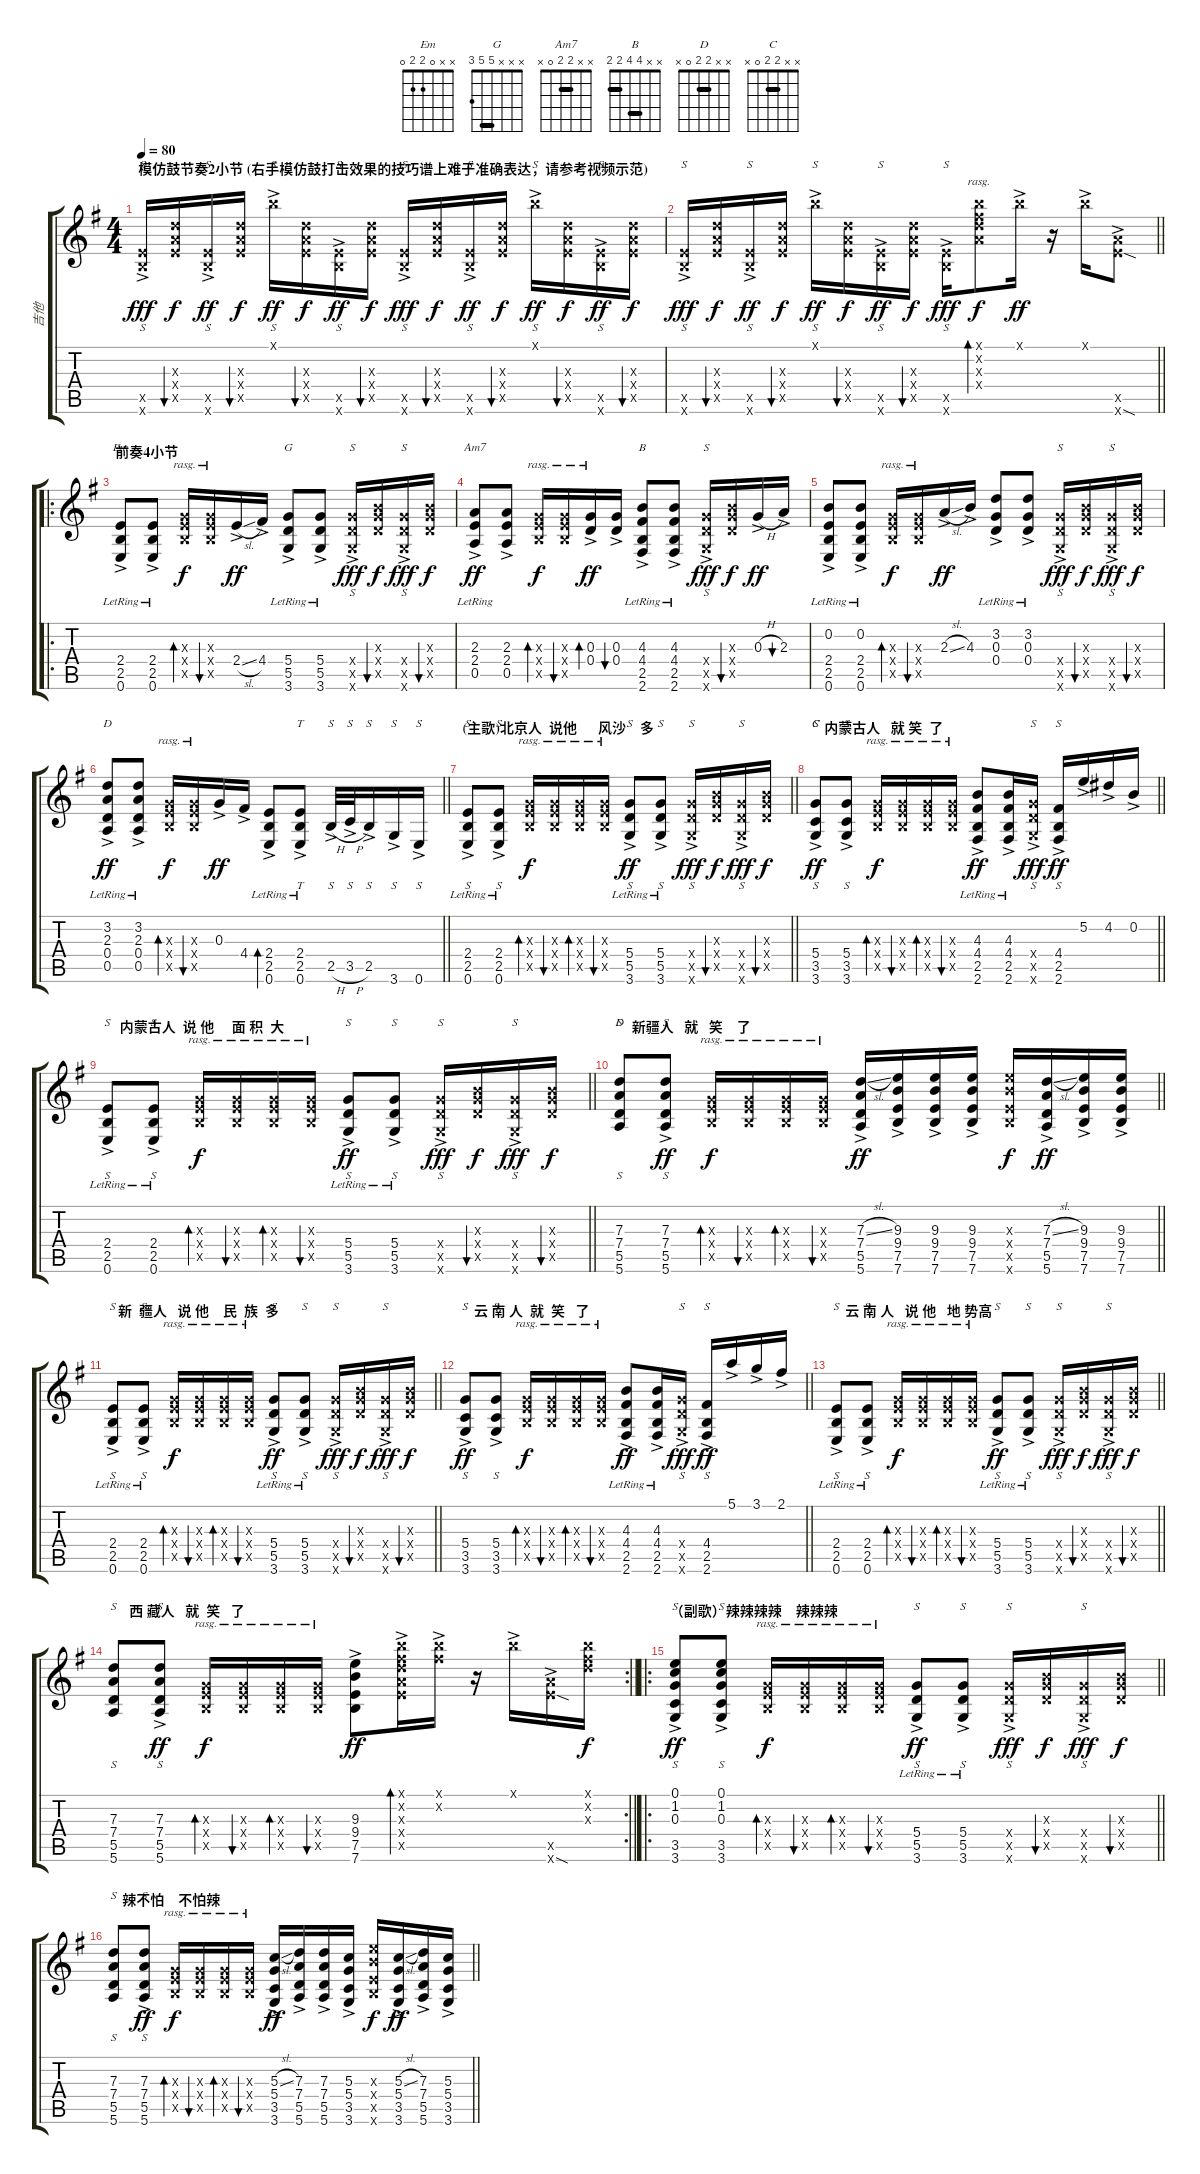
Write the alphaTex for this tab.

\track ("吉他" "吉他") {instrument acousticguitarsteel}
\staff {score tabs}
\tuning (E4 B3 G3 D3 A2 E2) {hide}
\chord ("Em" x x 0 2 2 0)
\chord ("G" x x x 5 5 3) {barre 5}
\chord ("Am7" x x 2 2 0 x) {barre 2}
\chord ("B" x x 4 4 2 2) {barre (2 4)}
\chord ("D" x x 0 2 2 0)
\chord ("C" x x 2 2 0 x) {barre 2}
\chord ("D" x x 2 2 0 x) {barre 2}
\ts (4 4)
\section ("" "模仿鼓节奏2小节 (右手模仿鼓打击效果的技巧谱上难于准确表达，请参考视频示范)")
\tempo 80
\clef g2
\ks g
(7.5{ac x} 7.6{ac x}).16{s dy fff instrument acousticguitarsteel} (7.3{x} 7.4{x} 7.5{x}).16{bu 30 dy f} (7.5{ac x} 7.6{ac x}).16{s dy ff} (7.3{x} 7.4{x} 7.5{x}).16{bu 30 dy f} 7.1{ac x}.16{s dy ff} (7.3{x} 7.4{x} 7.5{x}).16{bu 30 dy f} (7.5{ac x} 7.6{ac x}).16{s dy ff} (7.3{x} 7.4{x} 7.5{x}).16{bu 30 dy f} (7.5{ac x} 7.6{ac x}).16{s dy fff} (7.3{x} 7.4{x} 7.5{x}).16{bu 30 dy f} (7.5{ac x} 7.6{ac x}).16{s dy ff} (7.3{x} 7.4{x} 7.5{x}).16{bu 30 dy f} 7.1{ac x}.16{s dy ff} (7.3{x} 7.4{x} 7.5{x}).16{bu 30 dy f} (7.5{ac x} 7.6{ac x}).16{s dy ff} (7.3{x} 7.4{x} 7.5{x}).16{bu 30 dy f} |
\barLineRight lightlight
(7.5{ac x} 7.6{ac x}).16{s dy fff} (7.3{x} 7.4{x} 7.5{x}).16{bu 30 dy f} (7.5{ac x} 7.6{ac x}).16{s dy ff} (7.3{x} 7.4{x} 7.5{x}).16{bu 30 dy f} 7.1{ac x}.16{s dy ff} (7.3{x} 7.4{x} 7.5{x}).16{bu 30 dy f} (7.5{ac x} 7.6{ac x}).16{s dy ff} (7.3{x} 7.4{x} 7.5{x}).16{bu 30 dy f} (7.5{ac x} 7.6{ac x}).16{s dy fff} (7.1{x} 7.2{x} 7.3{x} 7.4{x}).8{bd 120 rasg ii dy f} 7.1{ac x}.16{dy ff} r.16 7.1{ac x}.16 (12.5{x} 12.6{sod ac x}).8 |
\ro
\section ("" "前奏4小节")
(2.4{ac lr} 2.5 0.6{ac}).8{ch "Em"} (2.4{ac lr} 2.5 0.6{ac}).8 (0.3{x} 2.4{x} 2.5{x}).16{bd 30 rasg ii dy f} (0.3{x} 2.4{x} 2.5{x}).16{bu 30 rasg ii} 2.4{sl ac}.16{dy ff} 4.4{ac}.16 (5.4{ac lr} 5.5 3.6{ac}).8{ch "G"} (5.4{ac lr} 5.5 3.6{ac}).8 (5.4{x} 5.5{ac x} 3.6{ac x}).16{s dy fff} (4.3{x} 5.4{x} 5.5{x}).16{bu 30 dy f} (5.4{x} 5.5{ac x} 3.6{ac x}).16{s dy fff} (4.3{x} 5.4{x} 5.5{x}).16{bu 30 dy f} |
(2.3{ac lr} 2.4{ac lr} 0.5{ac}).8{ch "Am7" dy ff} (2.3{ac} 2.4 0.5{ac}).8 (0.3{x} 2.4{x} 2.5{x}).16{bd 30 rasg ii dy f} (0.3{x} 2.4{x} 2.5{x}).16{bu 30 rasg ii} (0.3{ac} 0.4{ac}).16{bd 30 rasg ii dy ff} (0.3 0.4{ac}).16{bu 30} (4.3 4.4{ac lr} 2.5 2.6{ac}).8{ch "B"} (4.3 4.4{ac lr} 2.5 2.6{ac}).8 (5.4{x} 5.5{ac x} 3.6{ac x}).16{s dy fff} (4.3{x} 5.4{x} 5.5{x}).16{bu 30 dy f} 0.3{h ac}.16{dy ff} 2.3{ac}.16{bu 30} |
(0.2{ac lr} 2.4{lr} 2.5{ac lr} 0.6{ac}).8 (0.2{ac lr} 2.4{ac lr} 2.5 0.6{ac}).8 (0.3{x} 2.4{x} 2.5{x}).16{bd 30 rasg ii dy f} (0.3{x} 2.4{x} 2.5{x}).16{bu 30 rasg ii} 2.3{sl ac}.16{dy ff} 4.3{ac}.16 (3.2{ac lr} 0.3 0.4{ac}).8 (3.2{ac lr} 0.3 0.4{ac lr}).8 (5.4{x} 5.5{ac x} 3.6{ac x}).16{s dy fff} (4.3{x} 5.4{x} 5.5{x}).16{bu 30 dy f} (5.4{x} 5.5{ac x} 3.6{ac x}).16{s dy fff} (4.3{x} 5.4{x} 5.5{x}).16{bu 30 dy f} |
\barLineRight lightlight
(3.2{ac lr} 2.3{ac lr} 0.4{ac} 0.5).8{ch "D" dy ff} (3.2{ac lr} 2.3{ac lr} 0.4{ac lr} 0.5).8 (0.3{x} 2.4{x} 2.5{x}).16{bd 30 rasg ii dy f} (0.3{x} 2.4{x} 2.5{x}).16{bu 30 rasg ii} 0.3{ac}.16{dy ff} 4.4{ac}.16 (2.4{ac lr} 2.5 0.6{ac lr}).8{bd 30} (2.4{ac lr} 2.5 0.6{ac lr}).8{tt} 2.5{h ac}.32{s} 3.5{h ac}.32{s} 2.5{ac}.16{s} 3.6{ac}.16{s} 0.6{ac}.16{s} |
\section ("" "(主歌)北京人  说他  　风沙　多")
\barLineRight lightlight
(2.4{ac lr} 2.5 0.6{ac}).8{s} (2.4{ac lr} 2.5 0.6{ac}).8{s} (0.3{x} 2.4{x} 2.5{x}).16{bd 30 rasg ii dy f} (0.3{x} 2.4{x} 2.5{x}).16{bu 30 rasg ii} (0.3{x} 2.4{x} 2.5{x}).16{bd 30 rasg ii} (0.3{x} 2.4{x} 2.5{x}).16{bu 30 rasg ii} (5.4{ac lr} 5.5 3.6{ac}).8{s dy ff} (5.4{ac lr} 5.5 3.6{ac}).8{s} (5.4{x} 5.5{ac x} 3.6{ac x}).16{s dy fff} (4.3{x} 5.4{x} 5.5{x}).16{bu 30 dy f} (5.4{x} 5.5{ac x} 3.6{ac x}).16{s dy fff} (4.3{x} 5.4{x} 5.5{x}).16{bu 30 dy f} |
\section ("" "    内蒙古人   就 笑  了")
\barLineRight lightlight
(5.4 3.5{ac} 3.6).8{s ch "C" dy ff} (5.4 3.5{ac} 3.6).8{s} (0.3{x} 2.4{x} 2.5{x}).16{bd 30 rasg ii dy f} (0.3{x} 2.4{x} 2.5{x}).16{bu 30 rasg ii} (0.3{x} 2.4{x} 2.5{x}).16{bd 30 rasg ii} (0.3{x} 2.4{x} 2.5{x}).16{bu 30 rasg ii} (4.3 4.4{ac lr} 2.5 2.6{ac}).8{dy ff} (4.3 4.4{ac lr} 2.5 2.6{ac}).16 (5.4{x} 5.5{ac x} 3.6{ac x}).16{s dy fff} (4.4 2.5{ac} 2.6).16{s dy ff} 5.2{ac}.16 4.2{ac}.16 0.2{ac}.16 |
\section ("" "     内蒙古人  说 他     面 积  大")
\barLineRight lightlight
(2.4{ac lr} 2.5 0.6{ac}).8{s} (2.4{ac lr} 2.5 0.6{ac}).8{s} (0.3{x} 2.4{x} 2.5{x}).16{bd 30 rasg ii dy f} (0.3{x} 2.4{x} 2.5{x}).16{bu 30 rasg ii} (0.3{x} 2.4{x} 2.5{x}).16{bd 30 rasg ii} (0.3{x} 2.4{x} 2.5{x}).16{bu 30 rasg ii} (5.4{ac lr} 5.5 3.6{ac}).8{s dy ff} (5.4{ac lr} 5.5 3.6{ac}).8{s} (5.4{x} 5.5{ac x} 3.6{ac x}).16{s dy fff} (4.3{x} 5.4{x} 5.5{x}).16{bu 30 dy f} (5.4{x} 5.5{ac x} 3.6{ac x}).16{s dy fff} (4.3{x} 5.4{x} 5.5{x}).16{bu 30 dy f} |
\section ("" "     新疆人   就   笑    了")
\barLineRight lightlight
(7.3 7.4 5.5 5.6).8{s ch "D"} (7.3 7.4 5.5{ac} 5.6).8{s dy ff} (0.3{x} 2.4{x} 2.5{x}).16{bd 30 rasg ii dy f} (0.3{x} 2.4{x} 2.5{x}).16{bu 30 rasg ii} (0.3{x} 2.4{x} 2.5{x}).16{bd 30 rasg ii} (0.3{x} 2.4{x} 2.5{x}).16{bu 30 rasg ii} (7.3{sl ac} 7.4 5.5{ac} 5.6).16{dy ff} (9.3{ac} 9.4 7.5{ac} 7.6).16 (9.3{ac} 9.4 7.5{ac} 7.6).16 (9.3{ac} 9.4 7.5{ac} 7.6).16 (9.3{x} 9.4{x} 7.5{x} 7.6{x}).16{dy f} (7.3{sl ac} 7.4 5.5{ac} 5.6).16{dy ff} (9.3{ac} 9.4 7.5{ac} 7.6).16 (9.3{ac} 9.4 7.5{ac} 7.6).16 |
\section ("" "   新  疆人   说 他    民  族  多")
\barLineRight lightlight
(2.4{ac lr} 2.5 0.6{ac}).8{s} (2.4{ac lr} 2.5 0.6{ac}).8{s} (0.3{x} 2.4{x} 2.5{x}).16{bd 30 rasg ii dy f} (0.3{x} 2.4{x} 2.5{x}).16{bu 30 rasg ii} (0.3{x} 2.4{x} 2.5{x}).16{bd 30 rasg ii} (0.3{x} 2.4{x} 2.5{x}).16{bu 30 rasg ii} (5.4{ac lr} 5.5 3.6{ac}).8{s dy ff} (5.4{ac lr} 5.5 3.6{ac}).8{s} (5.4{x} 5.5{ac x} 3.6{ac x}).16{s dy fff} (4.3{x} 5.4{x} 5.5{x}).16{bu 30 dy f} (5.4{x} 5.5{ac x} 3.6{ac x}).16{s dy fff} (4.3{x} 5.4{x} 5.5{x}).16{bu 30 dy f} |
\section ("" "    云 南 人  就  笑   了")
\barLineRight lightlight
(5.4 3.5{ac} 3.6).8{s dy ff} (5.4 3.5{ac} 3.6).8{s} (0.3{x} 2.4{x} 2.5{x}).16{bd 30 rasg ii dy f} (0.3{x} 2.4{x} 2.5{x}).16{bu 30 rasg ii} (0.3{x} 2.4{x} 2.5{x}).16{bd 30 rasg ii} (0.3{x} 2.4{x} 2.5{x}).16{bu 30 rasg ii} (4.3 4.4{ac lr} 2.5 2.6{ac}).8{dy ff} (4.3 4.4{ac lr} 2.5 2.6{ac}).16 (5.4{x} 5.5{ac x} 3.6{ac x}).16{s dy fff} (4.4 2.5{ac} 2.6).16{s dy ff} 5.1{ac}.16 3.1{ac}.16 2.1{ac}.16 |
\section ("" "    云 南 人   说 他   地 势高")
\barLineRight lightlight
(2.4{ac lr} 2.5 0.6{ac}).8{s} (2.4{ac lr} 2.5 0.6{ac}).8{s} (0.3{x} 2.4{x} 2.5{x}).16{bd 30 rasg ii dy f} (0.3{x} 2.4{x} 2.5{x}).16{bu 30 rasg ii} (0.3{x} 2.4{x} 2.5{x}).16{bd 30 rasg ii} (0.3{x} 2.4{x} 2.5{x}).16{bu 30 rasg ii} (5.4{ac lr} 5.5 3.6{ac}).8{s dy ff} (5.4{ac lr} 5.5 3.6{ac}).8{s} (5.4{x} 5.5{ac x} 3.6{ac x}).16{s dy fff} (4.3{x} 5.4{x} 5.5{x}).16{bu 30 dy f} (5.4{x} 5.5{ac x} 3.6{ac x}).16{s dy fff} (4.3{x} 5.4{x} 5.5{x}).16{bu 30 dy f} |
\rc 2
\section ("" "      西 藏人   就  笑   了")
\barLineRight lightlight
(7.3 7.4 5.5 5.6).8{s} (7.3 7.4 5.5{ac} 5.6).8{s dy ff} (0.3{x} 2.4{x} 2.5{x}).16{bd 30 rasg ii dy f} (0.3{x} 2.4{x} 2.5{x}).16{bu 30 rasg ii} (0.3{x} 2.4{x} 2.5{x}).16{bd 30 rasg ii} (0.3{x} 2.4{x} 2.5{x}).16{bu 30 rasg ii} (9.3{ac} 9.4 7.5{ac} 7.6).8{dy ff} (7.1{x} 7.2{x} 7.3{ac x} 7.4{ac x} 7.5{ac x}).16{bd 120} (7.1{ac x} 7.2{ac x}).16 r.16 7.1{ac x}.16 (12.5{x} 12.6{sod ac x}).16 (7.1{x} 7.2{x} 7.3{x}).16{dy f} |
\ro
\section ("" "（副歌）辣辣辣辣　辣辣辣")
\barLineRight lightlight
(0.1 1.2 0.3 3.5 3.6{ac}).8{s dy ff} (0.1 1.2 0.3 3.5 3.6{ac}).8{s} (0.3{x} 2.4{x} 2.5{x}).16{bd 30 rasg ii dy f} (0.3{x} 2.4{x} 2.5{x}).16{bu 30 rasg ii} (0.3{x} 2.4{x} 2.5{x}).16{bd 30 rasg ii} (0.3{x} 2.4{x} 2.5{x}).16{bu 30 rasg ii} (5.4{ac lr} 5.5 3.6{ac}).8{s dy ff} (5.4{ac lr} 5.5 3.6{ac}).8{s} (5.4{x} 5.5{ac x} 3.6{ac x}).16{s dy fff} (4.3{x} 5.4{x} 5.5{x}).16{bu 30 dy f} (5.4{x} 5.5{ac x} 3.6{ac x}).16{s dy fff} (4.3{x} 5.4{x} 5.5{x}).16{bu 30 dy f} |
\section ("" "　辣不怕　不怕辣")
\barLineRight lightlight
(7.3 7.4 5.5 5.6).8{s} (7.3 7.4 5.5{ac} 5.6).8{s dy ff} (0.3{x} 2.4{x} 2.5{x}).16{bd 30 rasg ii dy f} (0.3{x} 2.4{x} 2.5{x}).16{bu 30 rasg ii} (0.3{x} 2.4{x} 2.5{x}).16{bd 30 rasg ii} (0.3{x} 2.4{x} 2.5{x}).16{bu 30 rasg ii} (5.3{sl ac} 5.4 3.5{ac} 3.6).16{dy ff} (7.3{ac} 7.4 5.5{ac} 5.6).16 (7.3{ac} 7.4 5.5{ac} 5.6).16 (5.3{ac} 5.4 3.5{ac} 3.6).16 (9.3{x} 9.4{x} 7.5{x} 7.6{x}).16{dy f} (5.3{sl ac} 5.4 3.5{ac} 3.6).16{dy ff} (7.3{ac} 7.4 5.5{ac} 5.6).16 (5.3{ac} 5.4 3.5{ac} 3.6).16
